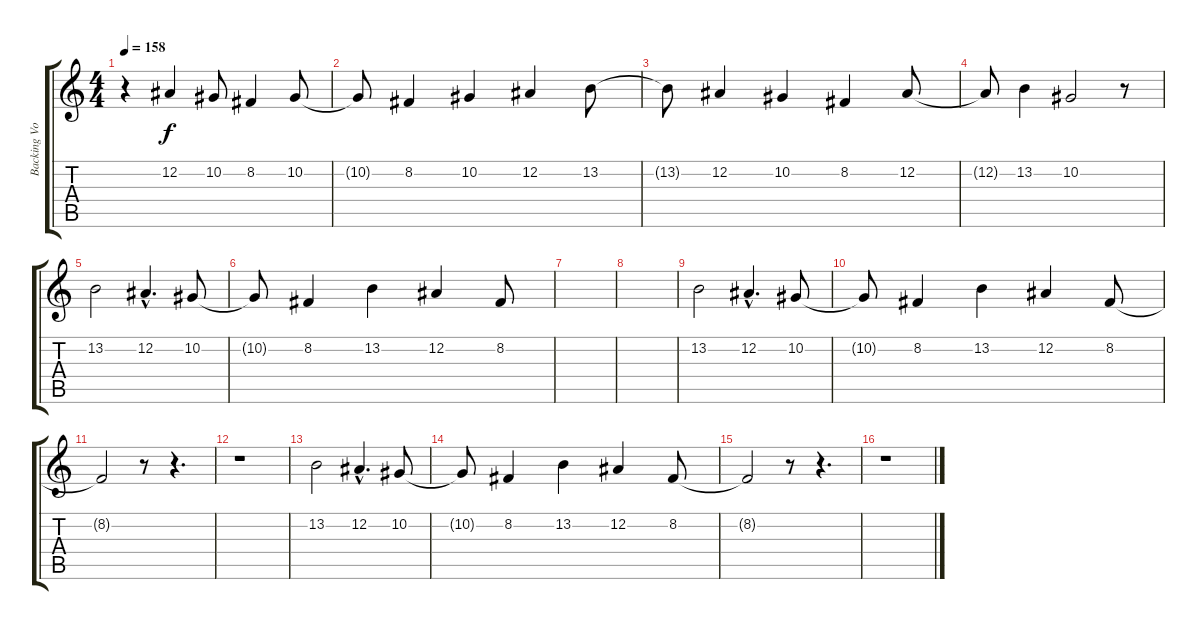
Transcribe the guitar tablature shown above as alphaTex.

\track ("Backing Vocals" "Backing Vo") {instrument lead6voice}
\staff {score tabs}
\tuning (Eb4 Bb3 Gb3 Db3 Ab2 Eb2) {hide}
\ts (4 4)
\tempo 158
\clef g2
\ks c
r.4{dy f} 12.2.4 10.2.8 8.2.4 10.2.8 |
10.2{t}.8 8.2.4 10.2.4 12.2.4 13.2.8 |
13.2{t}.8 12.2.4 10.2.4 8.2.4 12.2.8 |
12.2{t}.8 13.2.4 10.2.2 r.8 |
13.2.2 12.2{hac}.4{d} 10.2.8 |
10.2{t}.8 8.2.4 13.2.4 12.2.4 8.2.8 |
|
|
13.2.2 12.2{hac}.4{d} 10.2.8 |
10.2{t}.8 8.2.4 13.2.4 12.2.4 8.2.8 |
8.2{t}.2 r.8 r.4{d} |
r.1 |
13.2.2 12.2{hac}.4{d} 10.2.8 |
10.2{t}.8 8.2.4 13.2.4 12.2.4 8.2.8 |
8.2{t}.2 r.8 r.4{d} |
r.1
